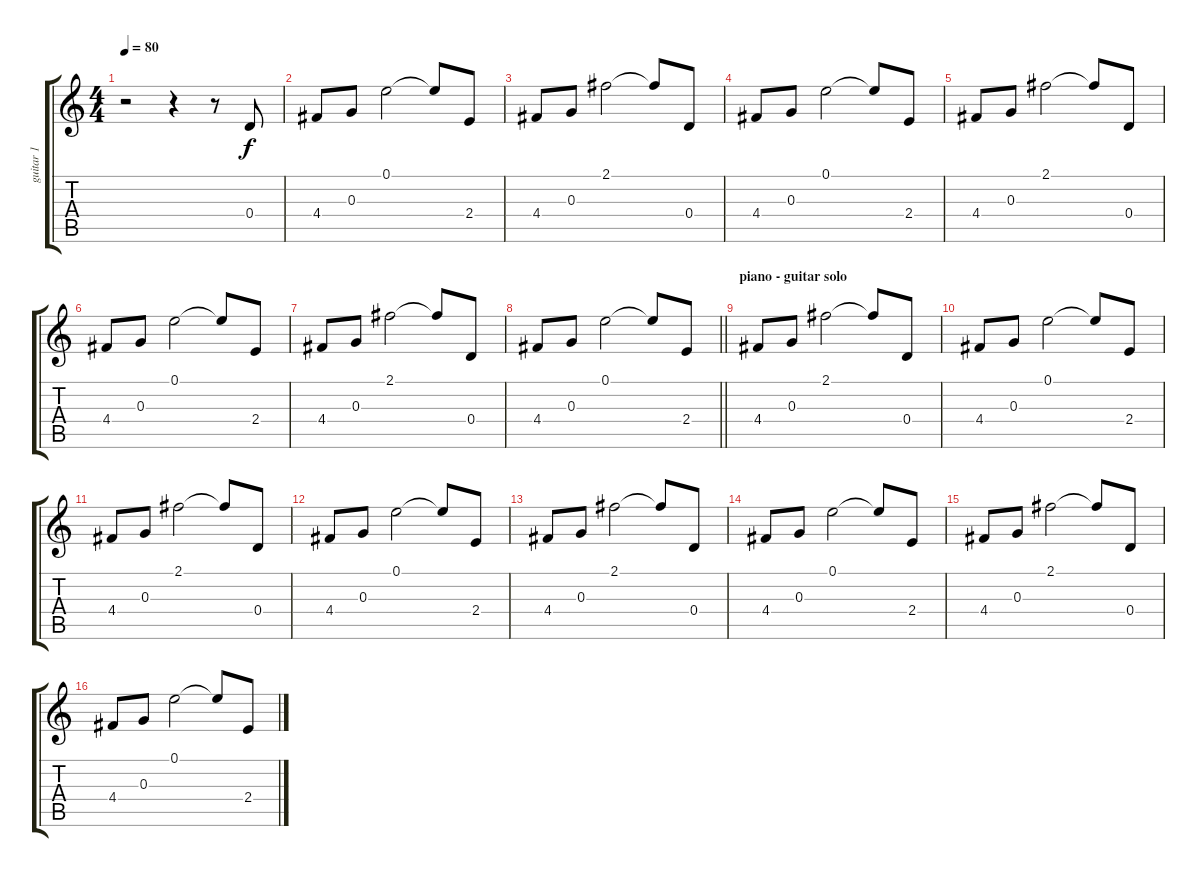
\track ("guitar 1" "guitar 1") {instrument electricguitarjazz}
\staff {score tabs}
\tuning (E4 B3 G3 D3 A2 E2) {hide}
\ts (4 4)
\tempo 80
\clef g2
\ks c
r.2{dy f} r.4 r.8 0.4.8 |
4.4.8 0.3.8 0.1.2 0.1{t}.8 2.4.8 |
4.4.8 0.3.8 2.1.2 2.1{t}.8 0.4.8 |
4.4.8 0.3.8 0.1.2 0.1{t}.8 2.4.8 |
4.4.8 0.3.8 2.1.2 2.1{t}.8 0.4.8 |
4.4.8 0.3.8 0.1.2 0.1{t}.8 2.4.8 |
4.4.8 0.3.8 2.1.2 2.1{t}.8 0.4.8 |
\barLineRight lightlight
4.4.8 0.3.8 0.1.2 0.1{t}.8 2.4.8 |
\section ("" "piano - guitar solo")
4.4.8 0.3.8 2.1.2 2.1{t}.8 0.4.8 |
4.4.8 0.3.8 0.1.2 0.1{t}.8 2.4.8 |
4.4.8 0.3.8 2.1.2 2.1{t}.8 0.4.8 |
4.4.8 0.3.8 0.1.2 0.1{t}.8 2.4.8 |
4.4.8 0.3.8 2.1.2 2.1{t}.8 0.4.8 |
4.4.8 0.3.8 0.1.2 0.1{t}.8 2.4.8 |
4.4.8 0.3.8 2.1.2 2.1{t}.8 0.4.8 |
4.4.8 0.3.8 0.1.2 0.1{t}.8 2.4.8
